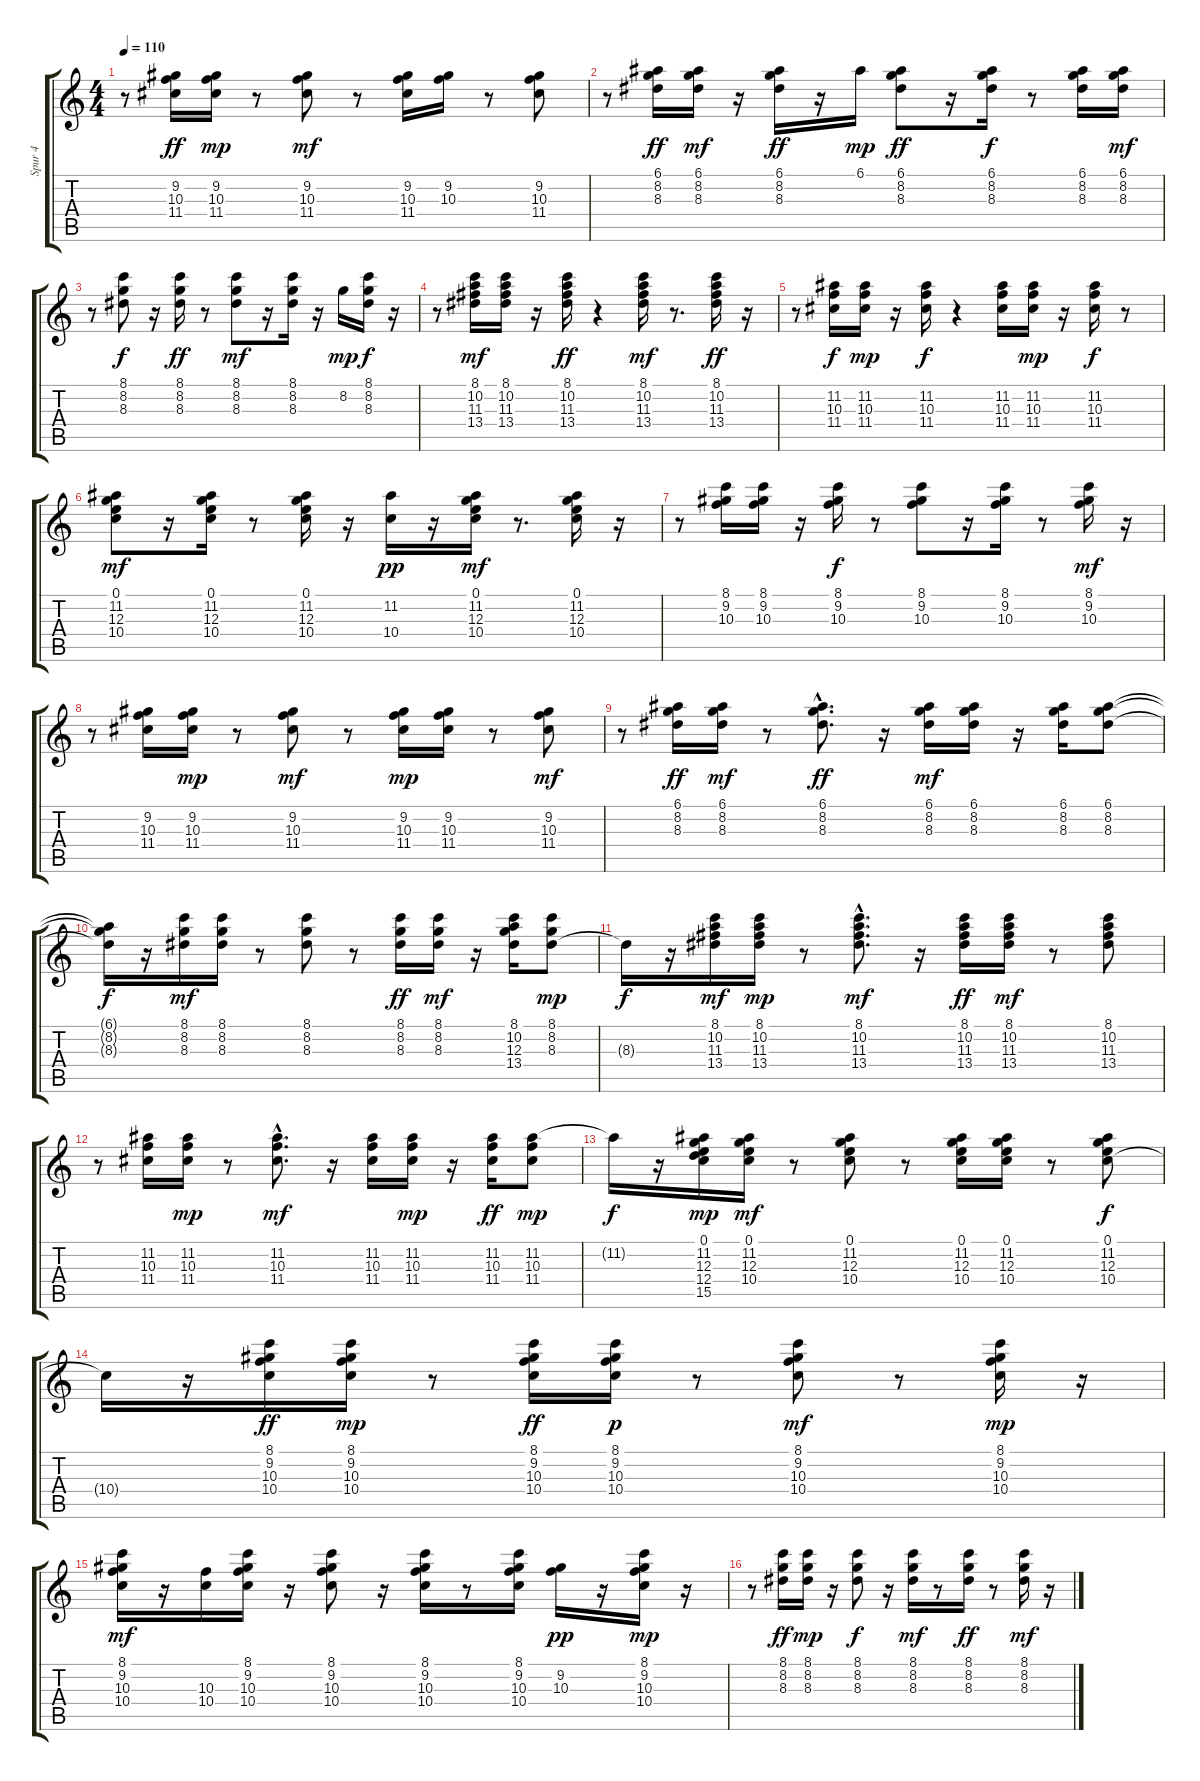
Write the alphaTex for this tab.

\track ("Spur 4" "Spur 4") {instrument electricguitarmuted}
\staff {score tabs}
\tuning (E4 B3 G3 D3 A2 E2) {hide}
\ts (4 4)
\tempo 110
\clef g2
\ks c
r.8{dy mf} (9.2 10.3 11.4).16{dy ff} (9.2 10.3 11.4).16{dy mp} r.8 (9.2 10.3 11.4).8{dy mf} r.8 (9.2 10.3 11.4).16 (9.2 10.3).16 r.8 (9.2 10.3 11.4).8 |
r.8 (6.1 8.2 8.3).16{dy ff} (6.1 8.2 8.3).16{dy mf} r.16 (6.1 8.2 8.3).16{dy ff} r.16 6.1.16{dy mp} (6.1 8.2 8.3).8{dy ff} r.16 (6.1 8.2 8.3).16{dy f} r.8 (6.1 8.2 8.3).16 (6.1 8.2 8.3).16{dy mf} |
r.8 (8.1 8.2 8.3).8{dy f} r.16 (8.1 8.2 8.3).16{dy ff} r.8 (8.1 8.2 8.3).8{dy mf} r.16 (8.1 8.2 8.3).16 r.16 8.2.16{dy mp} (8.1 8.2 8.3).16{dy f} r.16 |
r.8 (8.1 10.2 11.3 13.4).16{dy mf} (8.1 10.2 11.3 13.4).16 r.16 (8.1 10.2 11.3 13.4).16{dy ff} r.4 (8.1 10.2 11.3 13.4).16{dy mf} r.8{d} (8.1 10.2 11.3 13.4).16{dy ff} r.16 |
r.8 (11.2 10.3 11.4).16{dy f} (11.2 10.3 11.4).16{dy mp} r.16 (11.2 10.3 11.4).16{dy f} r.4 (11.2 10.3 11.4).16 (11.2 10.3 11.4).16{dy mp} r.16 (11.2 10.3 11.4).16{dy f} r.8 |
(0.1 11.2 12.3 10.4).8{dy mf} r.16 (0.1 11.2 12.3 10.4).16 r.8 (0.1 11.2 12.3 10.4).16 r.16 (11.2 10.4).16{dy pp} r.16 (0.1 11.2 12.3 10.4).16{dy mf} r.8{d} (0.1 11.2 12.3 10.4).16 r.16 |
r.8 (8.1 9.2 10.3).16 (8.1 9.2 10.3).16 r.16 (8.1 9.2 10.3).16{dy f} r.8 (8.1 9.2 10.3).8 r.16 (8.1 9.2 10.3).16 r.8 (8.1 9.2 10.3).16{dy mf} r.16 |
r.8 (9.2 10.3 11.4).16 (9.2 10.3 11.4).16{dy mp} r.8 (9.2 10.3 11.4).8{dy mf} r.8 (9.2 10.3 11.4).16{dy mp} (9.2 10.3 11.4).16 r.8 (9.2 10.3 11.4).8{dy mf} |
r.8 (6.1 8.2 8.3).16{dy ff} (6.1 8.2 8.3).16{dy mf} r.8 (6.1{hac} 8.2{hac} 8.3{hac}).8{d dy ff} r.16 (6.1 8.2 8.3).16{dy mf} (6.1 8.2 8.3).16 r.16 (6.1 8.2 8.3).16 (6.1 8.2 8.3).8 |
(6.1{t} 8.2{t} 8.3{t}).16{dy f} r.16 (8.1 8.2 8.3).16{dy mf} (8.1 8.2 8.3).16 r.8 (8.1 8.2 8.3).8 r.8 (8.1 8.2 8.3).16{dy ff} (8.1 8.2 8.3).16{dy mf} r.16 (8.1 10.2 12.3 13.4).16 (8.1 8.2 8.3).8{dy mp} |
8.3{t}.16{dy f} r.16 (8.1 10.2 11.3 13.4).16{dy mf} (8.1 10.2 11.3 13.4).16{dy mp} r.8 (8.1{hac} 10.2{hac} 11.3{hac} 13.4{hac}).8{d dy mf} r.16 (8.1 10.2 11.3 13.4).16{dy ff} (8.1 10.2 11.3 13.4).16{dy mf} r.8 (8.1 10.2 11.3 13.4).8 |
r.8 (11.2 10.3 11.4).16 (11.2 10.3 11.4).16{dy mp} r.8 (11.2 10.3 11.4{hac}).8{d dy mf} r.16 (11.2 10.3 11.4).16 (11.2 10.3 11.4).16{dy mp} r.16 (11.2 10.3 11.4).16{dy ff} (11.2 10.3 11.4).8{dy mp} |
11.2{t}.16{dy f} r.16 (0.1 11.2 12.3 12.4 15.5).16{dy mp} (0.1 11.2 12.3 10.4).16{dy mf} r.8 (0.1 11.2 12.3 10.4).8 r.8 (0.1 11.2 12.3 10.4).16 (0.1 11.2 12.3 10.4).16 r.8 (0.1 11.2 12.3 10.4).8{dy f} |
10.4{t}.16 r.16 (8.1 9.2 10.3 10.4).16{dy ff} (8.1 9.2 10.3 10.4).16{dy mp} r.8 (8.1 9.2 10.3 10.4).16{dy ff} (8.1 9.2 10.3 10.4).16{dy p} r.8 (8.1 9.2 10.3 10.4).8{dy mf} r.8 (8.1 9.2 10.3 10.4).16{dy mp} r.16 |
(8.1 9.2 10.3 10.4).16{dy mf} r.16 (10.3 10.4).16 (8.1 9.2 10.3 10.4).16 r.16 (8.1 9.2 10.3 10.4).8 r.16 (8.1 9.2 10.3 10.4).16 r.8 (8.1 9.2 10.3 10.4).16 (9.2 10.3).16{dy pp} r.16 (8.1 9.2 10.3 10.4).16{dy mp} r.16 |
r.8 (8.1 8.2 8.3).16{dy ff} (8.1 8.2 8.3).16{dy mp} r.16 (8.1 8.2 8.3).8{dy f} r.16 (8.1 8.2 8.3).16{dy mf} r.8 (8.1 8.2 8.3).16{dy ff} r.8 (8.1 8.2 8.3).16{dy mf} r.16
